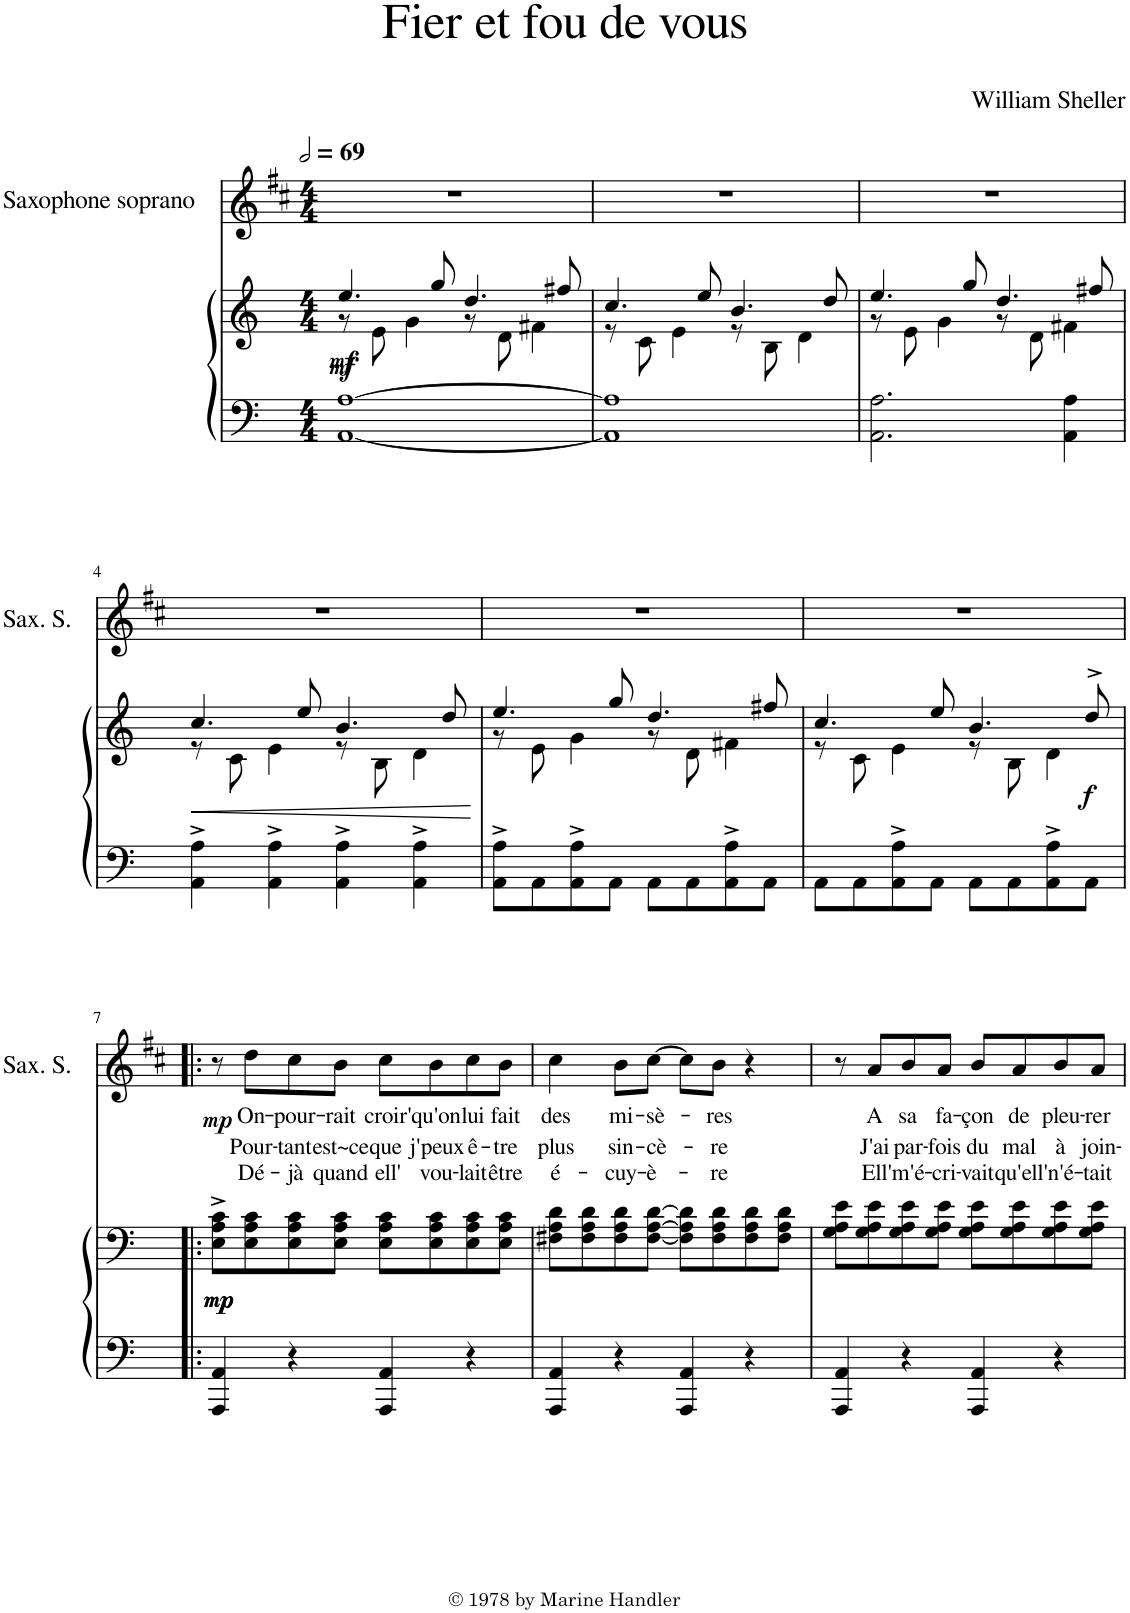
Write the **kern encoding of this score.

**kern	**kern	**dynam	**kern	**text	**text	**text	**dynam
*part2	*part2	*part2	*part1	*part1	*part1	*part1	*part1
*staff3	*staff2	*staff2/3	*staff1	*staff1	*staff1	*staff1	*staff1
*I"Piano	*	*	*I"Saxophone soprano	*	*	*	*
*I'Pno	*	*	*I'Sax. S.	*	*	*	*
*clefF4	*clefG2	*	*clefG2	*	*	*	*
*	*	*	*Trd1c2	*	*	*	*
*k[]	*k[]	*	*k[f#c#]	*	*	*	*
*M4/4	*M4/4	*	*M4/4	*	*	*	*
*MM138	*MM138	*	*MM138	*	*	*	*
=1	=1	=1	=1	=1	=1	=1	=1
*	*^	*	*	*	*	*	*
!	!	!	!LO:DY:b	!	!	!	!	!
!	!	!	!LO:DY:n=1:b	!	!	!	!	!
[1AA [1A	4.ee/	8r	mf mf	1r	.	.	.	.
.	.	8e\	.	.	.	.	.	.
.	.	4g\	.	.	.	.	.	.
.	8gg/	.	.	.	.	.	.	.
.	4.dd/	8r	.	.	.	.	.	.
.	.	8d\	.	.	.	.	.	.
.	.	4f#X\	.	.	.	.	.	.
.	8ff#X/	.	.	.	.	.	.	.
=2	=2	=2	=2	=2	=2	=2	=2	=2
1AA] 1A]	4.cc/	8r	.	1r	.	.	.	.
.	.	8c\	.	.	.	.	.	.
.	.	4e\	.	.	.	.	.	.
.	8ee/	.	.	.	.	.	.	.
.	4.b/	8r	.	.	.	.	.	.
.	.	8B\	.	.	.	.	.	.
.	.	4d\	.	.	.	.	.	.
.	8dd/	.	.	.	.	.	.	.
=3	=3	=3	=3	=3	=3	=3	=3	=3
2.AA\ 2.A\	4.ee/	8r	.	1r	.	.	.	.
.	.	8e\	.	.	.	.	.	.
.	.	4g\	.	.	.	.	.	.
.	8gg/	.	.	.	.	.	.	.
.	4.dd/	8r	.	.	.	.	.	.
.	.	8d\	.	.	.	.	.	.
4AA\ 4A\	.	4f#X\	.	.	.	.	.	.
.	8ff#X/	.	.	.	.	.	.	.
!!LO:LB:g=z
=4	=4	=4	=4	=4	=4	=4	=4	=4
!	!	!	!LO:HP:b	!	!	!	!	!
4AA\^> 4A\^>	4.cc/	8r	<	1r	.	.	.	.
.	.	8c\	.	.	.	.	.	.
4AA\^> 4A\^>	.	4e\	.	.	.	.	.	.
.	8ee/	.	.	.	.	.	.	.
4AA\^> 4A\^>	4.b/	8r	.	.	.	.	.	.
.	.	8B\	.	.	.	.	.	.
4AA\^> 4A\^>	.	4d\	.	.	.	.	.	.
.	8dd/	.	.	.	.	.	.	.
*	*v	*v	*	*	*	*	*	*
.	.	[	.	.	.	.	.
=5	=5	=5	=5	=5	=5	=5	=5
*	*^	*	*	*	*	*	*
8AA\^> 8A\^>L	4.ee/	8r	.	1r	.	.	.	.
8AA\	.	8e\	.	.	.	.	.	.
8AA\^> 8A\^>	.	4g\	.	.	.	.	.	.
8AA\J	8gg/	.	.	.	.	.	.	.
8AA\L	4.dd/	8r	.	.	.	.	.	.
8AA\	.	8d\	.	.	.	.	.	.
8AA\^> 8A\^>	.	4f#X\	.	.	.	.	.	.
8AA\J	8ff#X/	.	.	.	.	.	.	.
=6	=6	=6	=6	=6	=6	=6	=6	=6
8AA\L	4.cc/	8r	.	1r	.	.	.	.
8AA\	.	8c\	.	.	.	.	.	.
8AA\^> 8A\^>	.	4e\	.	.	.	.	.	.
8AA\J	8ee/	.	.	.	.	.	.	.
8AA\L	4.b/	8r	.	.	.	.	.	.
8AA\	.	8B\	.	.	.	.	.	.
8AA\^> 8A\^>	.	4d\	.	.	.	.	.	.
!	!	!	!LO:DY:b	!	!	!	!	!
8AA\J	8dd^>/	.	f	.	.	.	.	.
*	*v	*v	*	*	*	*	*	*
!!LO:LB:g=z
=7!|:	=7!|:	=7!|:	=7!|:	=7!|:	=7!|:	=7!|:	=7!|:
!	!	!LO:DY:b	!	!	!	!	!
!	!	!LO:DY:n=1:b	!	!	!	!	!
!	!	!LO:DY:n=2:b	!	!	!	!	!LO:DY:b
4AAA/ 4AA/	8E\^> 8A\^> 8c\^>L	mp mp mp	8r	.	.	.	mp
!	!	!	!	!LO:LY:b	!LO:LY:b	!LO:LY:b	!
.	8E\ 8A\ 8c\	.	8dd\L	On-	Pour-	Dé-	.
!	!	!	!	!LO:LY:b	!LO:LY:b	!LO:LY:b	!
4r	8E\ 8A\ 8c\	.	8cc#\	-pour-	-tant	-jà	.
!	!	!	!	!LO:LY:b	!LO:LY:b	!LO:LY:b	!
.	8E\ 8A\ 8c\J	.	8b\J	-rait	est~ce	quand	.
!	!	!	!	!LO:LY:b	!LO:LY:b	!LO:LY:b	!
4AAA/ 4AA/	8E\ 8A\ 8c\L	.	8cc#\L	croir'	que	ell'	.
!	!	!	!	!LO:LY:b	!LO:LY:b	!LO:LY:b	!
.	8E\ 8A\ 8c\	.	8b\	qu'on	j'peux	vou-	.
!	!	!	!	!LO:LY:b	!LO:LY:b	!LO:LY:b	!
4r	8E\ 8A\ 8c\	.	8cc#\	lui	ê-	-lait	.
!	!	!	!	!LO:LY:b	!LO:LY:b	!LO:LY:b	!
.	8E\ 8A\ 8c\J	.	8b\J	fait	-tre	être	.
=8	=8	=8	=8	=8	=8	=8	=8
!	!	!	!	!LO:LY:b	!LO:LY:b	!LO:LY:b	!
4AAA/ 4AA/	8F#X\ 8A\ 8d\L	.	4cc#\	des	plus	é-	.
.	8F#\ 8A\ 8d\	.	.	.	.	.	.
!	!	!	!	!LO:LY:b	!LO:LY:b	!LO:LY:b	!
4r	8F#\ 8A\ 8d\	.	8b\L	mi-	sin-	-cuy-	.
!	!	!	!	!LO:LY:b	!LO:LY:b	!LO:LY:b	!
.	[8F#\ [8A\ [8d\J	.	[8cc#\J	-sè-	-cè-	-è-	.
4AAA/ 4AA/	8F#\] 8A\] 8d\]L	.	8cc#\L]	.	.	.	.
!	!	!	!	!LO:LY:b	!LO:LY:b	!LO:LY:b	!
.	8F#\ 8A\ 8d\	.	8b\J	-res	-re	-re	.
4r	8F#\ 8A\ 8d\	.	4r	.	.	.	.
.	8F#\ 8A\ 8d\J	.	.	.	.	.	.
=9	=9	=9	=9	=9	=9	=9	=9
4AAA/ 4AA/	8G\ 8A\ 8e\L	.	8r	.	.	.	.
!	!	!	!	!LO:LY:b	!LO:LY:b	!LO:LY:b	!
.	8G\ 8A\ 8e\	.	8a/L	A	J'ai	Ell'	.
!	!	!	!	!LO:LY:b	!LO:LY:b	!LO:LY:b	!
4r	8G\ 8A\ 8e\	.	8b/	sa	par-	m'é-	.
!	!	!	!	!LO:LY:b	!LO:LY:b	!LO:LY:b	!
.	8G\ 8A\ 8e\J	.	8a/J	fa-	-fois	-cri-	.
!	!	!	!	!LO:LY:b	!LO:LY:b	!LO:LY:b	!
4AAA/ 4AA/	8G\ 8A\ 8e\L	.	8b/L	-çon	du	-vait	.
!	!	!	!	!LO:LY:b	!LO:LY:b	!LO:LY:b	!
.	8G\ 8A\ 8e\	.	8a/	de	mal	qu'ell'	.
!	!	!	!	!LO:LY:b	!LO:LY:b	!LO:LY:b	!
4r	8G\ 8A\ 8e\	.	8b/	pleu-	à	n'é-	.
!	!	!	!	!LO:LY:b	!LO:LY:b	!LO:LY:b	!
.	8G\ 8A\ 8e\J	.	8a/J	-rer	join-	-tait	.
=	=	=	=	=	=	=	=
*-	*-	*-	*-	*-	*-	*-	*-
